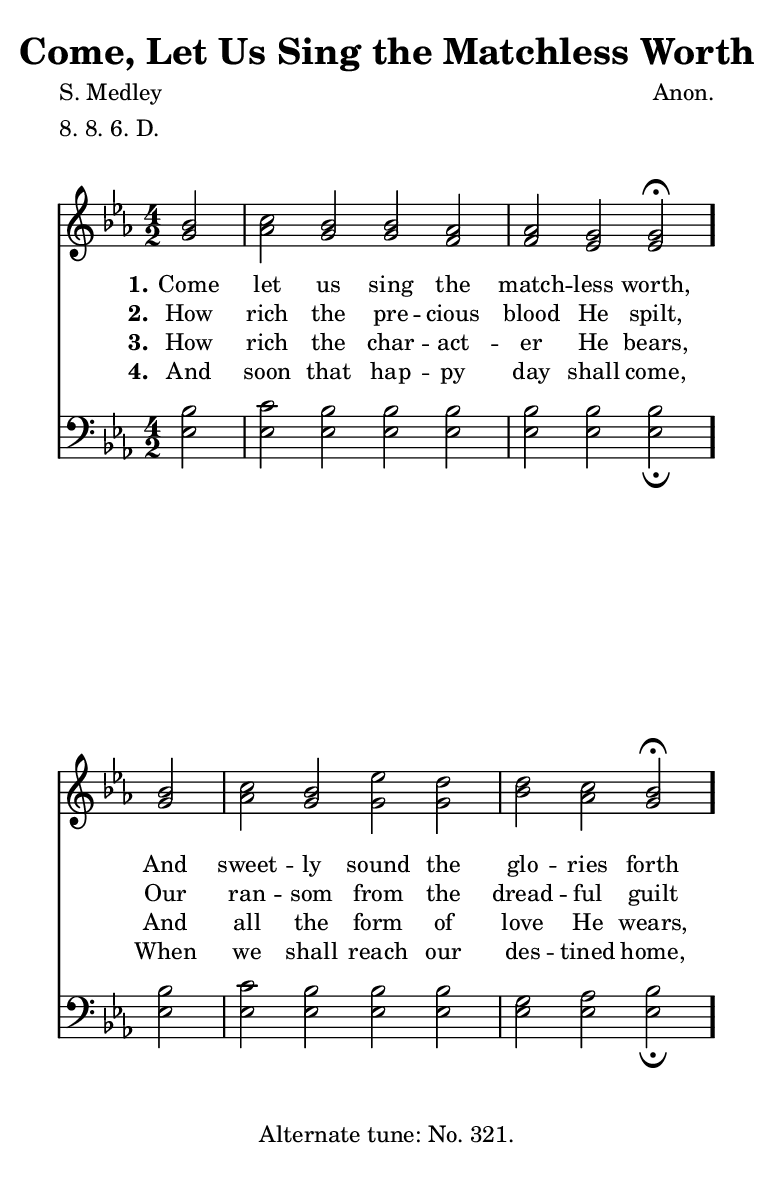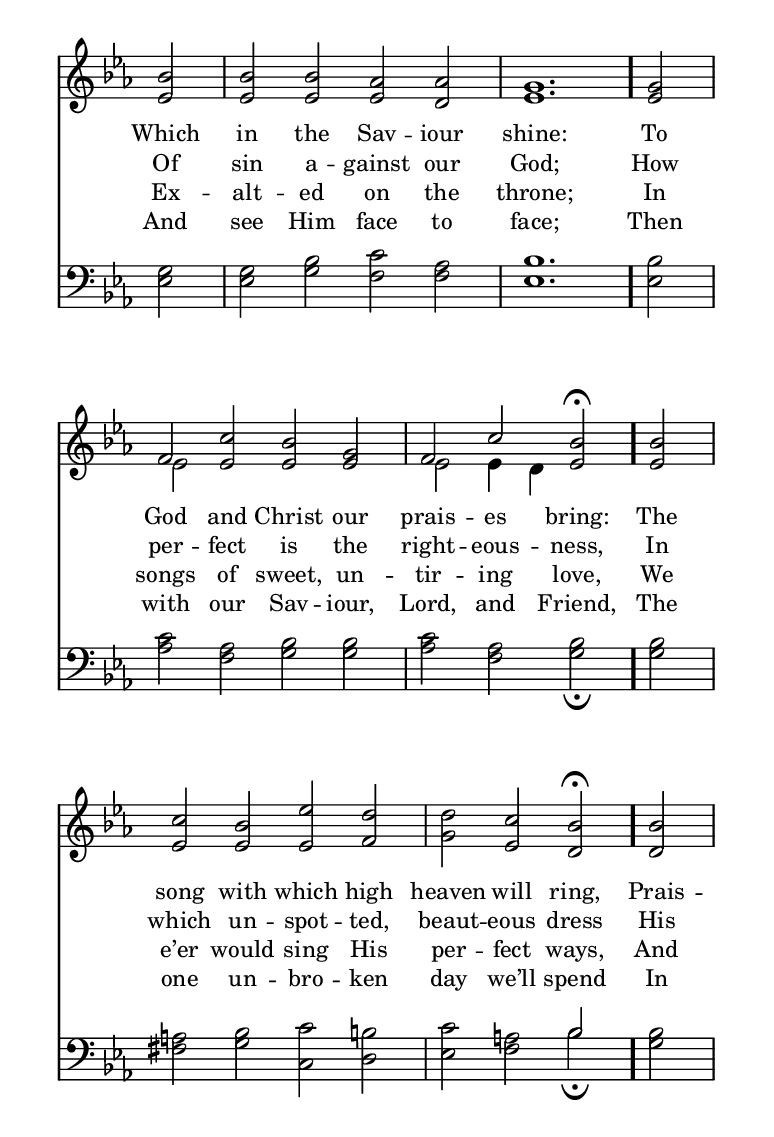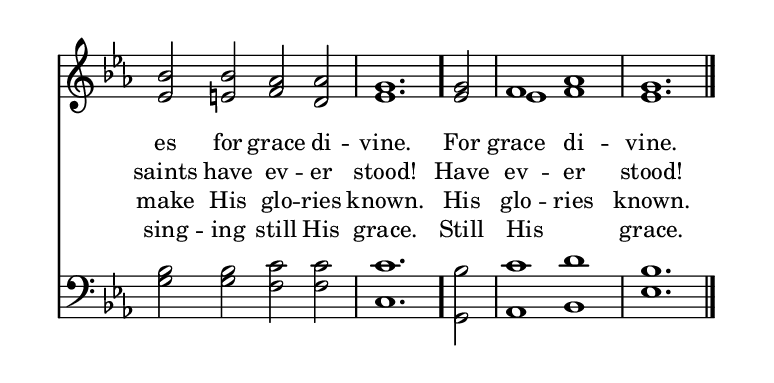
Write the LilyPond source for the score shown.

\include "common/global.ily"
\paper {
  \include "common/paper.ily"
  oddFooterMarkup = \markup { \fill-line { \on-the-fly \first-page "Alternate tune: No. 321." } }
}

\header{
  hymnnumber = "158"
  title = "Come, Let Us Sing the Matchless Worth"
  tunename = "Sussex"
  meter = "8. 8. 6. D."
  poet = "S. Medley"
  composer = "Anon."
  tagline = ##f
}

ta = { \tempo 2=90 }
tb = { \tempo 2=45 }

global = {
  \include "common/overrides.ily"
  \override Staff.TimeSignature.style = #'numbered
  \time 4/2
  \override Score.MetronomeMark.transparent = ##t % hide all fermata changes too
  \ta
  \key ees \major
  \partial 2
  \autoBeamOff
}

notesSoprano = {
\global
\relative c'' {

  bes2 | c bes bes aes | aes g \tb g \fermata \ta
  bes2 | c bes ees d | d c \tb bes \fermata \ta
  bes2 | bes bes aes aes | g1.
  g2 | f c' bes g | f c' \tb bes \fermata \ta
  bes2 | c bes ees d | d c \tb bes \fermata \ta
  bes2 | bes bes aes aes | g1.
  g2 | f1 aes | g1.

  \bar "|."

}
}

notesAlto = {
\global
\relative e' {

  g2 | aes g g f | f ees ees
  g2 | aes g g g | bes aes g
  ees2 | ees ees ees d | ees1.
  ees2 | ees ees ees ees | ees ees4 d ees2
  ees2 | ees ees ees f | g ees d
  d2 | ees e f d | ees1.
  ees2 | ees1 f | ees1.

}
}

notesTenor = {
\global
\relative a {

  bes2 | c bes bes bes | bes bes bes
  bes2 | c bes bes bes | g aes bes
  g2 | g bes c aes | bes1.
  bes2 | c aes bes bes | c aes bes
  bes2 | a bes c b | c a bes
  bes2 | bes bes c c | c1.
  bes2 | c1 d | bes1.

}
}

notesBass = {
\global
\relative f {

  ees2 | ees ees ees ees | ees ees ees_\fermata
  ees2 | ees ees ees ees | ees ees ees_\fermata
  ees2 | ees g f f | ees1.
  ees2 | aes f g g | aes f g_\fermata
  g2 | fis g c, d | ees f bes_\fermata
  g2 | g g f f | c1.
  g2 | aes1 bes | ees1.

}
}

wordsA = \lyricmode {
\set stanza = "1."

Come let us sing the match -- less worth, \bar "."
And sweet -- ly sound the glo -- ries forth \bar "."
Which in the Sav -- iour shine: \bar "."
To God and Christ our prais -- es bring: \bar "."
The song with which high heaven will ring, \bar "."
Prais -- es for grace di -- vine. \bar "."
%{HIDE>%} For grace di -- vine. %{<HIDE%}

}

wordsB = \lyricmode {
\set stanza = "2."

How rich the pre -- cious blood He spilt,
Our ran -- som from the dread -- ful guilt
Of sin a -- gainst our God;
How per -- fect is the right -- eous -- ness,
In which un -- spot -- ted, beaut -- eous dress
His saints have ev -- er stood!
%{HIDE>%} Have ev -- er stood! %{<HIDE%}

}

wordsC = \lyricmode {
\set stanza = "3."

How rich the char -- act -- er He bears,
And all the form of love He wears,
Ex -- alt -- ed on the throne;
In songs of sweet, un -- tir -- ing love,
We e’er would sing His per -- fect ways,
And make His glo -- ries known.
%{HIDE>%} His glo -- ries known. %{<HIDE%}

}

wordsD = \lyricmode {
\set stanza = "4."

And soon that hap -- py day shall come,
When we shall reach our des -- tined home,
And see Him face to face;
Then with our Sav -- iour, Lord, and Friend,
The one un -- bro -- ken day we’ll spend
In sing -- ing still His grace.
%{HIDE>%} Still His _ grace. %{<HIDE%}

}

\score {
  \context ChoirStaff <<
    \context Staff = upper <<
      \set Staff.autoBeaming = ##f
      \set ChoirStaff.systemStartDelimiter = #'SystemStartBar
      \set ChoirStaff.printPartCombineTexts = ##f
      \partcombine #'(2 . 9) \notesSoprano \notesAlto
      \context NullVoice = sopranos { \voiceOne << \notesSoprano >> }
      \context NullVoice = altos { \voiceTwo << \notesAlto >> }
      \context Lyrics = one   \lyricsto sopranos \wordsA
      \context Lyrics = two   \lyricsto sopranos \wordsB
      \context Lyrics = three \lyricsto sopranos \wordsC
      \context Lyrics = four  \lyricsto sopranos \wordsD
    >>
    \context Staff = men <<
      \set Staff.autoBeaming = ##f
      \clef bass
      \set ChoirStaff.printPartCombineTexts = ##f
      \partcombine #'(2 . 9) \notesTenor \notesBass
      \context NullVoice = tenors { \voiceOne << \notesTenor >> }
      \context NullVoice = basses { \voiceTwo << \notesBass >> }
    >>
  >>
  \layout {
    \include "common/layout.ily"
  }
  \midi{
    \include "common/midi.ily"
  }
}

\version "2.19.49"  % necessary for upgrading to future LilyPond versions.

% vi:set et ts=2 sw=2 ai nocindent syntax=lilypond:
